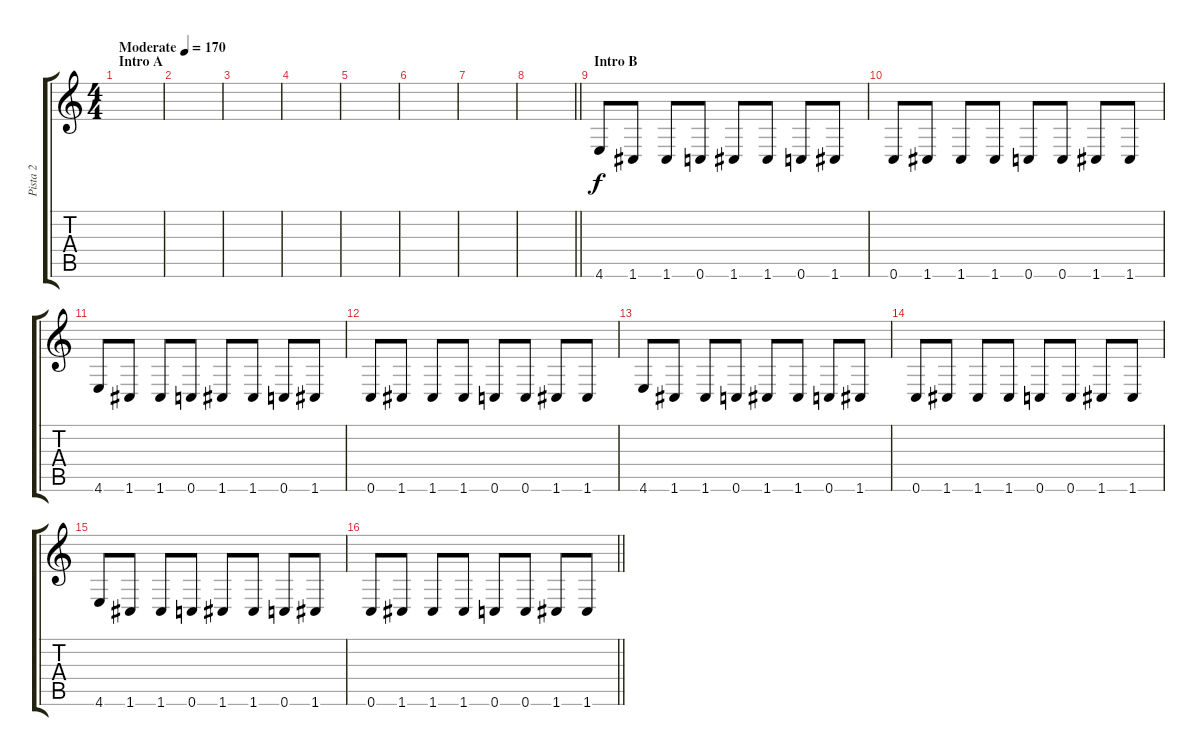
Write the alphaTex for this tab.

\track ("Pista 2" "Pista 2") {instrument distortionguitar}
\staff {score tabs}
\tuning (D4 A3 F3 C3 G2 C2) {hide}
\ts (4 4)
\section ("" "Intro A")
\tempo (170 "Moderate")
\clef g2
\ks c
|
|
|
|
|
|
|
\barLineRight lightlight
|
\section ("" "Intro B")
4.6.8 1.6.8 1.6.8 0.6.8 1.6.8 1.6.8 0.6.8 1.6.8 |
0.6.8 1.6.8 1.6.8 1.6.8 0.6.8 0.6.8 1.6.8 1.6.8 |
4.6.8 1.6.8 1.6.8 0.6.8 1.6.8 1.6.8 0.6.8 1.6.8 |
0.6.8 1.6.8 1.6.8 1.6.8 0.6.8 0.6.8 1.6.8 1.6.8 |
4.6.8 1.6.8 1.6.8 0.6.8 1.6.8 1.6.8 0.6.8 1.6.8 |
0.6.8 1.6.8 1.6.8 1.6.8 0.6.8 0.6.8 1.6.8 1.6.8 |
4.6.8 1.6.8 1.6.8 0.6.8 1.6.8 1.6.8 0.6.8 1.6.8 |
\barLineRight lightlight
0.6.8 1.6.8 1.6.8 1.6.8 0.6.8 0.6.8 1.6.8 1.6.8
